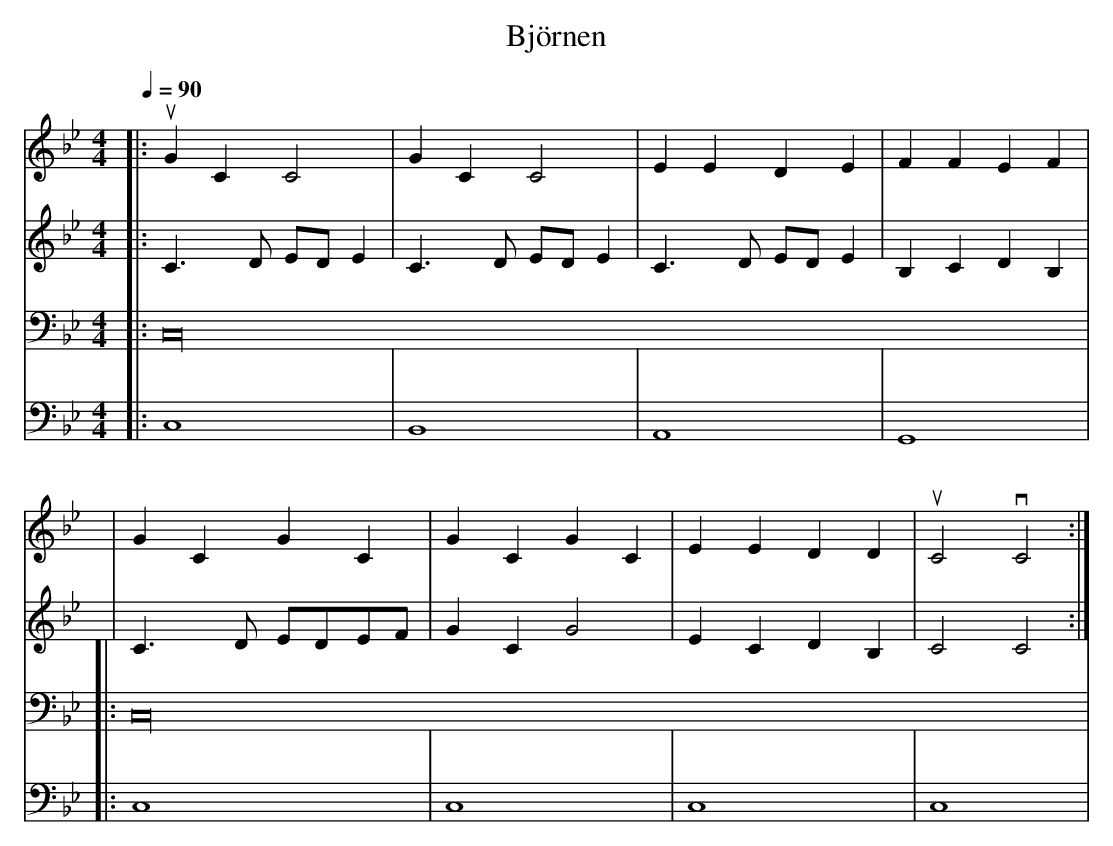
X:1
T: Björnen
M: 4/4
L: 1/4
Q: 90
K: Bb
[V:1] [|: uGC C2 | GC C2 | EE DE | FF EF |
[V:2] [|: C3/2D/2 E/2D/2 E | C3/2D/2 E/2D/2 E | C3/2D/2 E/2D/2 E | B,C DB, |
[V:3] [|: C,16 |
[V:4] [|: C,4 | B,,4 | A,,4 | G,,4 |
[V:1] | GC GC | GC GC | EE DD | uC2 vC2 :|]
[V:2] | C3/2D/2 E/2D/2E/2F/2 | GC G2 | EC DB, | C2 C2 :|]
[V:3] [|: C,16 |
[V:4] [|: C,4 | C,4 | C,4 | C,4 |
